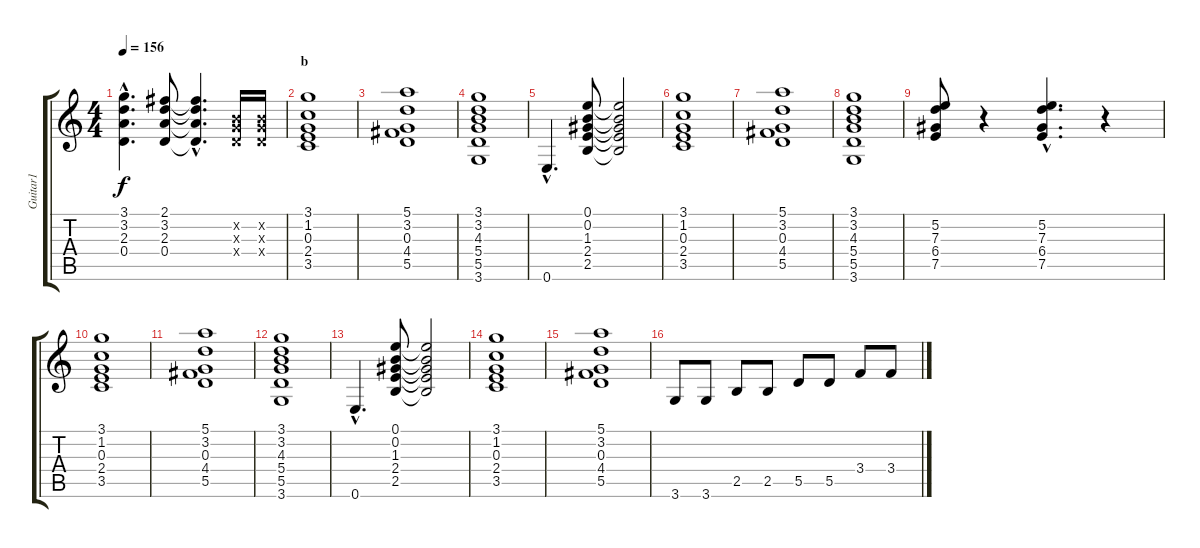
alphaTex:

\track ("Guitar1" "Guitar1") {instrument acousticguitarsteel}
\staff {score tabs}
\tuning (E4 B3 G3 D3 A2 E2) {hide}
\ts (4 4)
\tempo 156
\clef g2
\ks c
(3.1{hac} 3.2{hac} 2.3{hac} 0.4{hac}).4{d dy f} (2.1 3.2 2.3 0.4).8 (2.1{hac t} 3.2{hac t} 2.3{hac t} 0.4{hac t}).4{d} (0.2{x} 0.3{x} 0.4{x}).16 (0.2{x} 0.3{x} 0.4{x}).16 |
\section ("" "b")
(3.1 1.2 0.3 2.4 3.5).1 |
(5.1 3.2 0.3 4.4 5.5).1 |
(3.1 3.2 4.3 5.4 5.5 3.6).1 |
0.6{hac}.4{d} (0.1 0.2 1.3 2.4 2.5).8 (0.1{t} 0.2{t} 1.3{t} 2.4{t} 2.5{t}).2 |
(3.1 1.2 0.3 2.4 3.5).1 |
(5.1 3.2 0.3 4.4 5.5).1 |
(3.1 3.2 4.3 5.4 5.5 3.6).1 |
(5.2 7.3 6.4 7.5).8 r.4 (5.2{hac} 7.3{hac} 6.4{hac} 7.5{hac}).4{d} r.4 |
(3.1 1.2 0.3 2.4 3.5).1 |
(5.1 3.2 0.3 4.4 5.5).1 |
(3.1 3.2 4.3 5.4 5.5 3.6).1 |
0.6{hac}.4{d} (0.1 0.2 1.3 2.4 2.5).8 (0.1{t} 0.2{t} 1.3{t} 2.4{t} 2.5{t}).2 |
(3.1 1.2 0.3 2.4 3.5).1 |
(5.1 3.2 0.3 4.4 5.5).1 |
3.6.8 3.6.8 2.5.8 2.5.8 5.5.8 5.5.8 3.4.8 3.4.8
